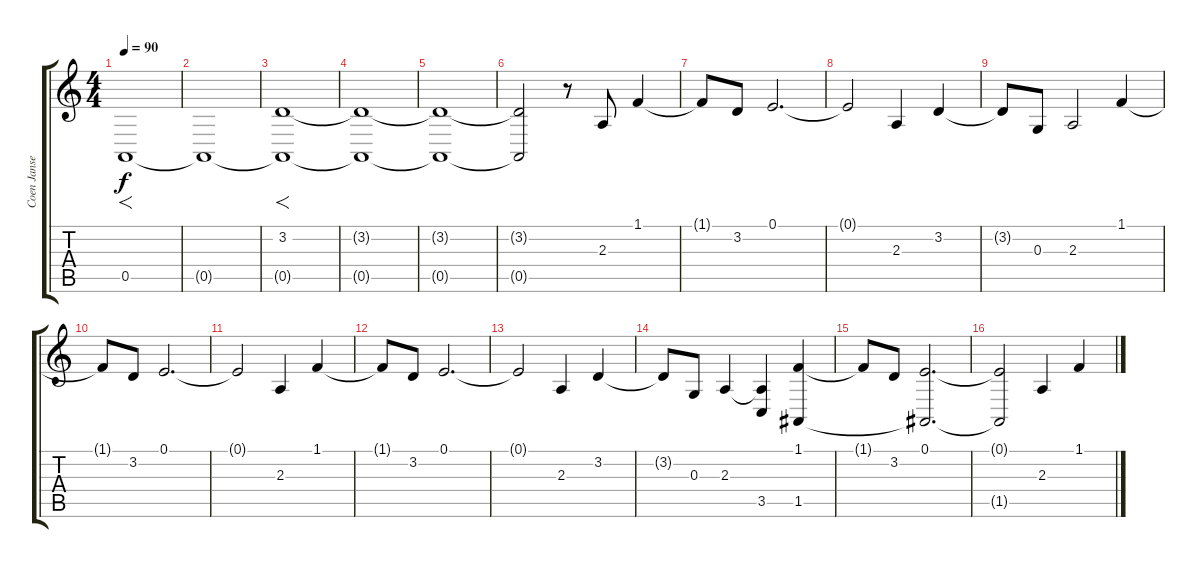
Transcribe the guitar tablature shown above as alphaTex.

\track ("Coen Jansen" "Coen Janse") {instrument synthstrings2}
\staff {score tabs}
\tuning (E4 B3 G3 D3 A2 E2) {hide}
\ts (4 4)
\tempo 90
\clef g2
\ks c
0.5.1{f dy f instrument synthstrings2} |
0.5{t}.1 |
(3.2 0.5{t}).1{f} |
(3.2{t} 0.5{t}).1 |
(3.2{t} 0.5{t}).1 |
(3.2{t} 0.5{t}).2 r.8 2.3.8 1.1.4 |
1.1{t}.8 3.2.8 0.1.2{d} |
0.1{t}.2 2.3.4 3.2.4 |
3.2{t}.8 0.3.8 2.3.2 1.1.4 |
1.1{t}.8 3.2.8 0.1.2{d} |
0.1{t}.2 2.3.4 1.1.4 |
1.1{t}.8 3.2.8 0.1.2{d} |
0.1{t}.2 2.3.4 3.2.4 |
3.2{t}.8 0.3.8 2.3.4 (2.3{t} 3.5).4 (1.1 1.5).4 |
1.1{t}.8 3.2.8 (0.1 1.5{t}).2{d} |
(0.1{t} 1.5{t}).2 2.3.4 1.1.4
